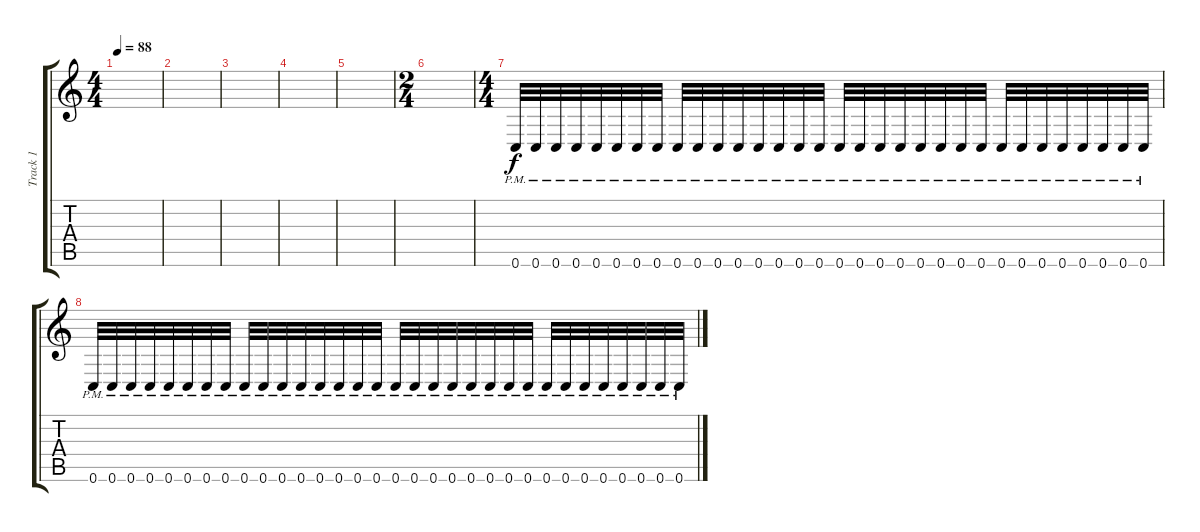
\track ("Track 1" "Track 1") {instrument distortionguitar}
\staff {score tabs}
\tuning (D4 A3 F3 C3 G2 C2) {hide}
\ts (4 4)
\tempo 88
\clef g2
\ks c
|
|
|
|
|
\ts (2 4)
|
\ts (4 4)
0.6{pm}.32 0.6{pm}.32 0.6{pm}.32 0.6{pm}.32 0.6{pm}.32 0.6{pm}.32 0.6{pm}.32 0.6{pm}.32 0.6{pm}.32 0.6{pm}.32 0.6{pm}.32 0.6{pm}.32 0.6{pm}.32 0.6{pm}.32 0.6{pm}.32 0.6{pm}.32 0.6{pm}.32 0.6{pm}.32 0.6{pm}.32 0.6{pm}.32 0.6{pm}.32 0.6{pm}.32 0.6{pm}.32 0.6{pm}.32 0.6{pm}.32 0.6{pm}.32 0.6{pm}.32 0.6{pm}.32 0.6{pm}.32 0.6{pm}.32 0.6{pm}.32 0.6{pm}.32 |
0.6{pm}.32 0.6{pm}.32 0.6{pm}.32 0.6{pm}.32 0.6{pm}.32 0.6{pm}.32 0.6{pm}.32 0.6{pm}.32 0.6{pm}.32 0.6{pm}.32 0.6{pm}.32 0.6{pm}.32 0.6{pm}.32 0.6{pm}.32 0.6{pm}.32 0.6{pm}.32 0.6{pm}.32 0.6{pm}.32 0.6{pm}.32 0.6{pm}.32 0.6{pm}.32 0.6{pm}.32 0.6{pm}.32 0.6{pm}.32 0.6{pm}.32 0.6{pm}.32 0.6{pm}.32 0.6{pm}.32 0.6{pm}.32 0.6{pm}.32 0.6{pm}.32 0.6{pm}.32
